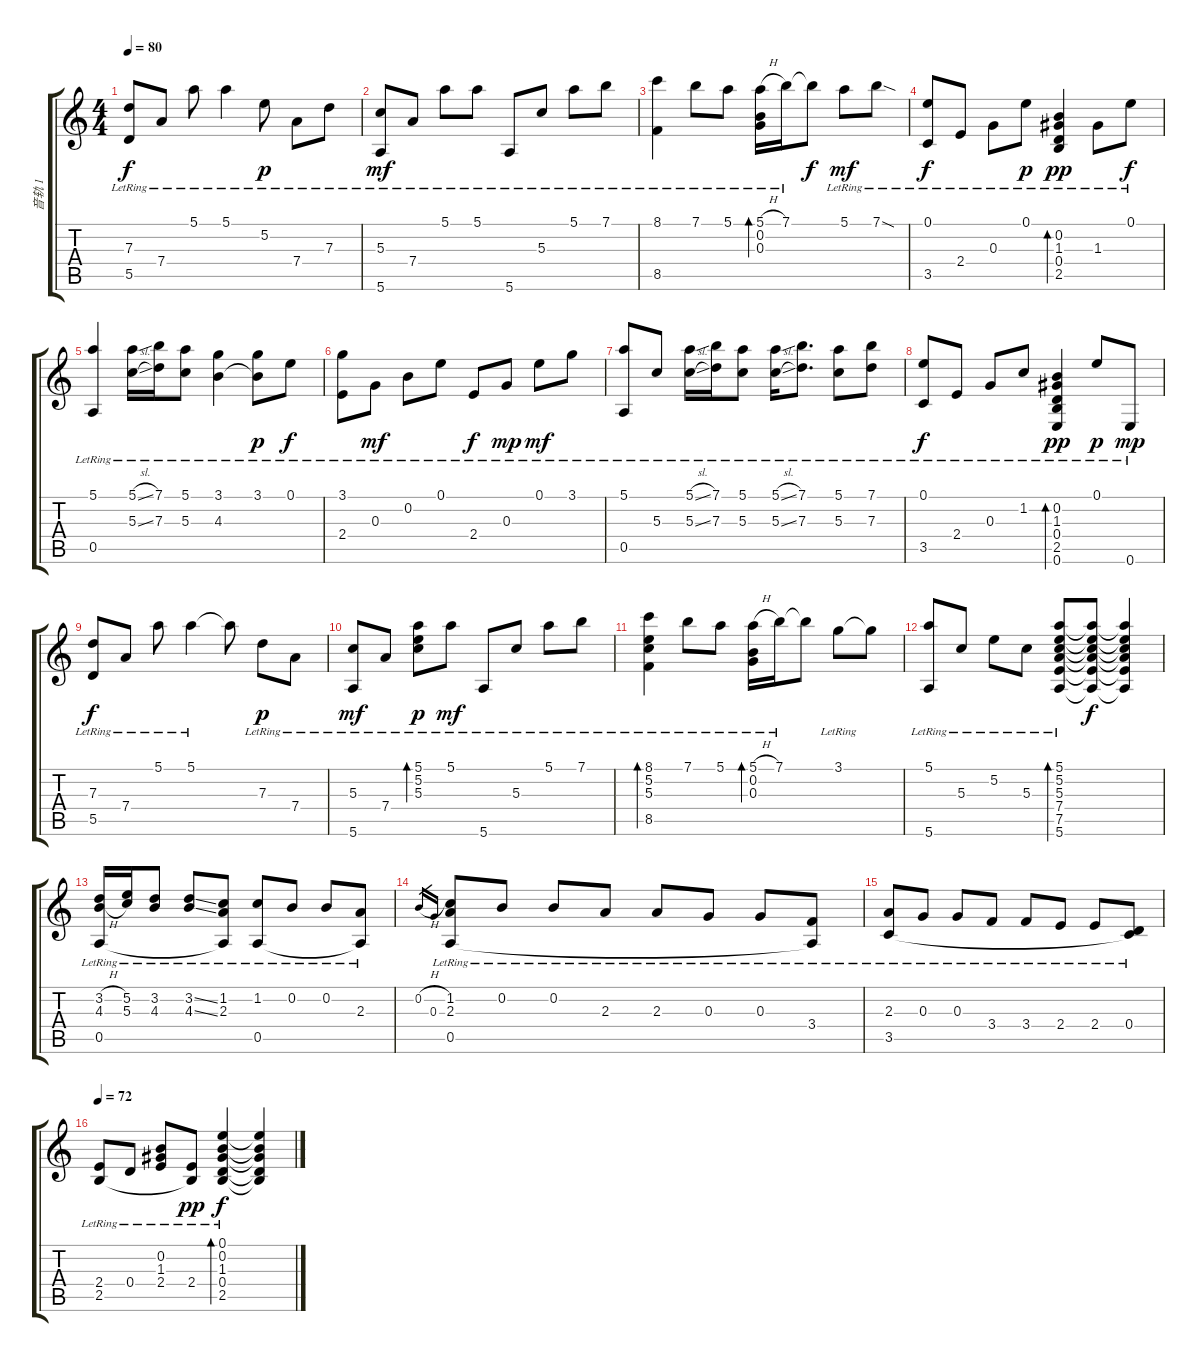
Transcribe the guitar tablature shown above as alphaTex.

\track ("音轨 1" "音轨 1") {instrument acousticguitarsteel}
\staff {score tabs}
\tuning (E4 B3 G3 D3 A2 E2) {hide}
\ts (4 4)
\tempo 80
\clef g2
\ks c
(7.3{lr} 5.5{lr}).8{dy f} 7.4{lr}.8 5.1{lr}.8 5.1{lr}.4 5.2{lr}.8{dy p} 7.4{lr}.8 7.3{lr}.8 |
(5.3{lr} 5.6{lr}).8{dy mf} 7.4{lr}.8 5.1{lr}.8 5.1{lr}.8 5.6{lr}.8 5.3{lr}.8 5.1{lr}.8 7.1{lr}.8 |
(8.1{lr} 8.5{lr}).4 7.1{lr}.8 5.1{lr}.8 (5.1{h lr} 0.2{lr} 0.3{lr}).16{bd 240} 7.1{lr}.16 7.1{t}.8{dy f} 5.1{lr}.8{dy mf} 7.1{sod lr}.8 |
(0.1{lr} 3.5{lr}).8{dy f} 2.4{lr}.8 0.3{lr}.8 0.1{lr}.8{dy p} (0.2{lr} 1.3{lr} 0.4{lr} 2.5{lr}).4{bd 240 dy pp} 1.3{lr}.8 0.1{lr}.8{dy f} |
(5.1{lr} 0.5{lr}).4 (5.1{sl lr} 5.3{sl lr}).16 (7.1{lr} 7.3{lr}).16 (5.1{lr} 5.3{lr}).8 (3.1{lr} 4.3{lr}).4 (3.1{lr} 4.3{t}).8{dy p} 0.1{lr}.8{dy f} |
(3.1{lr} 2.4{lr}).8 0.3{lr}.8{dy mf} 0.2{lr}.8 0.1{lr}.8 2.4{lr}.8{dy f} 0.3{lr}.8{dy mp} 0.1{lr}.8{dy mf} 3.1{lr}.8 |
(5.1{lr} 0.5{lr}).8 5.3{lr}.8 (5.1{sl lr} 5.3{sl lr}).16 (7.1{lr} 7.3{lr}).16 (5.1{lr} 5.3{lr}).8 (5.1{sl lr} 5.3{sl lr}).16 (7.1{lr} 7.3{lr}).8{d} (5.1{lr} 5.3{lr}).8 (7.1{lr} 7.3{lr}).8 |
(0.1{lr} 3.5{lr}).8{dy f} 2.4{lr}.8 0.3{lr}.8 1.2{lr}.8 (0.2{lr} 1.3{lr} 0.4{lr} 2.5{lr} 0.6{lr}).4{bd 240 dy pp} 0.1{lr}.8{dy p} 0.6{lr}.8{dy mp} |
(7.3{lr} 5.5{lr}).8{dy f} 7.4{lr}.8 5.1{lr}.8 5.1{lr}.4 5.1{t}.8 7.3{lr}.8{dy p} 7.4{lr}.8 |
(5.3{lr} 5.6{lr}).8{dy mf} 7.4{lr}.8 (5.1{lr} 5.2{lr} 5.3{lr}).8{bd 240 dy p} 5.1{lr}.8{dy mf} 5.6{lr}.8 5.3{lr}.8 5.1{lr}.8 7.1{lr}.8 |
(8.1{lr} 5.2{lr} 5.3{lr} 8.5{lr}).4{bd 240} 7.1{lr}.8 5.1{lr}.8 (5.1{h lr} 0.2{lr} 0.3{lr}).16{bd 240} 7.1{lr}.16 7.1{t}.8 3.1{lr}.8 3.1{t}.8 |
(5.1{lr} 5.6{lr}).8 5.3{lr}.8 5.2{lr}.8 5.3{lr}.8 (5.1{lr} 5.2{lr} 5.3{lr} 7.4{lr} 7.5{lr} 5.6{lr}).8{bd 240} (5.1{t} 5.2{t} 5.3{t} 7.4{t} 7.5{t} 5.6{t}).8{dy f} (5.1{t} 5.2{t} 5.3{t} 7.4{t} 7.5{t} 5.6{t}).4 |
(3.2{h lr} 4.3{h lr} 0.5{lr}).16 (5.2{lr} 5.3{lr}).16 (3.2{lr} 4.3{lr}).8 (3.2{ss lr} 4.3{ss lr}).8 (1.2{lr} 2.3{lr} 0.5{t}).8 (1.2{lr} 0.5{lr}).8 0.2{lr}.8 0.2{lr}.8 (2.3{lr} 0.5{t}).8 |
0.2{h}.16{gr} 0.3.16{gr} (1.2{lr} 2.3{lr} 0.5{lr}).8 0.2{lr}.8 0.2{lr}.8 2.3{lr}.8 2.3{lr}.8 0.3{lr}.8 0.3{lr}.8 (3.4{lr} 0.5{t}).8 |
(2.3{lr} 3.5{lr}).8 0.3{lr}.8 0.3{lr}.8 3.4{lr}.8 3.4{lr}.8 2.4{lr}.8 2.4{lr}.8 (0.4{lr} 3.5{t}).8 |
\tempo 72
(2.4{lr} 2.5{lr}).8 0.4{lr}.8 (0.2{lr} 1.3{lr} 2.4{lr}).8 (2.4{lr} 2.5{t}).8{dy pp} (0.1{lr} 0.2{lr} 1.3{lr} 0.4{lr} 2.5{lr}).4{bd 240 dy f} (0.1{t} 0.2{t} 1.3{t} 0.4{t} 2.5{t}).4
